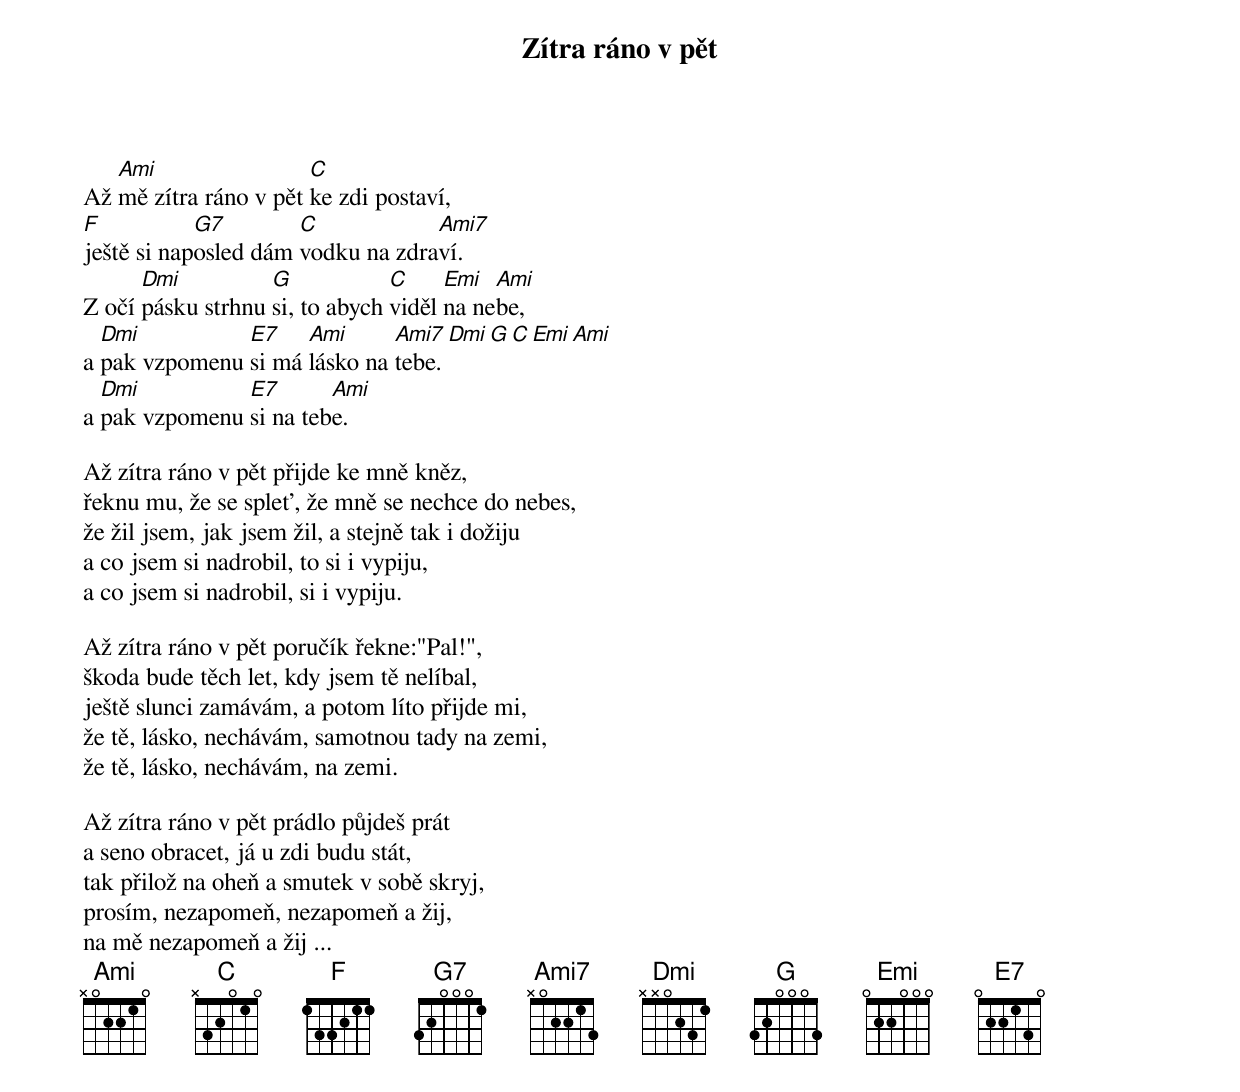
{title: Zítra ráno v pět}
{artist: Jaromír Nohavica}
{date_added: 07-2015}
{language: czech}
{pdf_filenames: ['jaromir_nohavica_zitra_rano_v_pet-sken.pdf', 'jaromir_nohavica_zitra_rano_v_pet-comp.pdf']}
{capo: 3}
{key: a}
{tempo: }
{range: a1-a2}
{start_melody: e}
{start_of_verse}
Až [Ami]mě zítra ráno v pět [C]ke zdi postaví,
[F]ještě si nap[G7]osled dám [C]vodku na zdra[Ami7]ví.
Z očí [Dmi]pásku strhnu [G]si, to abych [C]viděl [Emi]na ne[Ami]be,
a [Dmi]pak vzpomenu [E7]si má [Ami]lásko na [Ami7]tebe. [Dmi][G][C][Emi][Ami]
a [Dmi]pak vzpomenu [E7]si na teb[Ami]e.
{end_of_verse}

{start_of_verse}
Až zítra ráno v pět přijde ke mně kněz,
řeknu mu, že se splet', že mně se nechce do nebes,
že žil jsem, jak jsem žil, a stejně tak i dožiju
a co jsem si nadrobil, to si i vypiju,
a co jsem si nadrobil, si i vypiju.
{end_of_verse}

{start_of_verse}
Až zítra ráno v pět poručík řekne:"Pal!",
škoda bude těch let, kdy jsem tě nelíbal,
ještě slunci zamávám, a potom líto přijde mi,
že tě, lásko, nechávám, samotnou tady na zemi,
že tě, lásko, nechávám, na zemi.
{end_of_verse}

{start_of_verse}
Až zítra ráno v pět prádlo půjdeš prát
a seno obracet, já u zdi budu stát,
tak přilož na oheň a smutek v sobě skryj,
prosím, nezapomeň, nezapomeň a žij,
na mě nezapomeň a žij ...
{end_of_verse}
